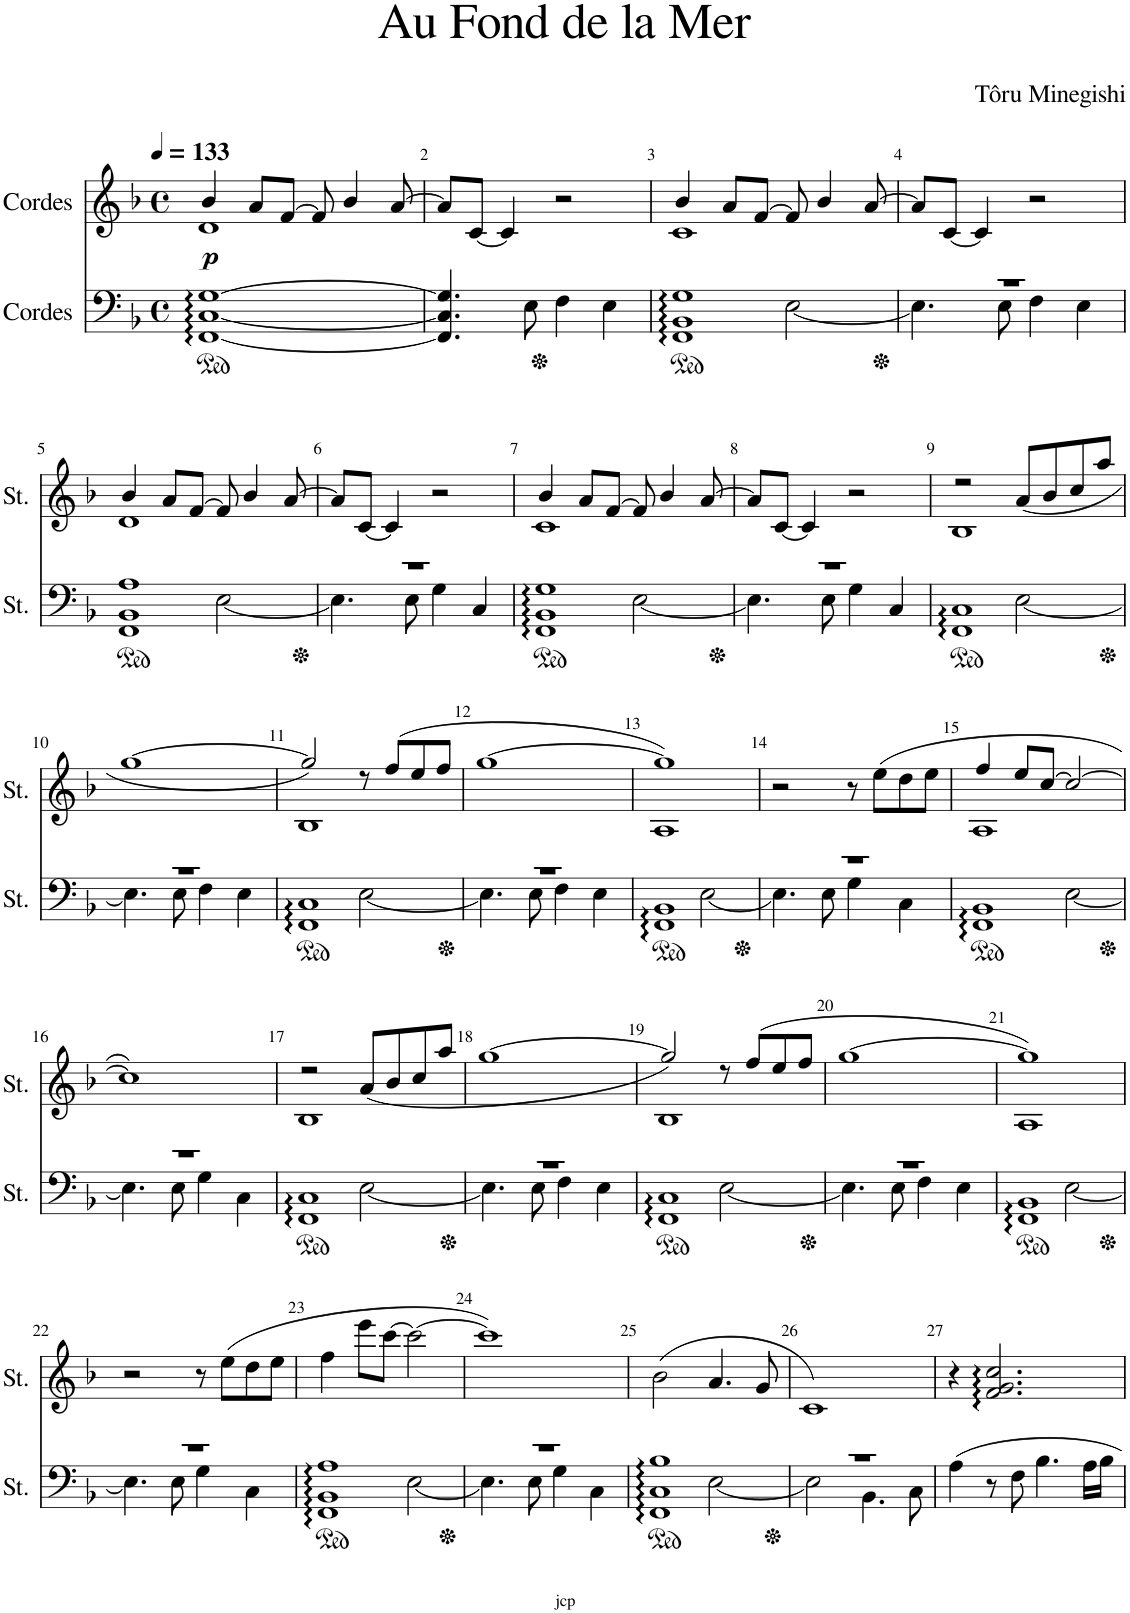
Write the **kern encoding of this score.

**kern	**kern	**dynam
*part2	*part1	*part1
*staff2	*staff1	*staff1
*I"Cordes	*I"Cordes	*
*clefF4	*clefG2	*
*k[b-]	*k[b-]	*
*M4/4	*M4/4	*
*met(c)	*met(c)	*
*MM133	*MM133	*
*ped	*	*
=1	=1	=1
*	*^	*
!	!	!	!LO:DY:b
[1FF [1C [1G	4b-/	1d	p
.	8a/L	.	.
.	[8f/J	.	.
.	8f/]	.	.
.	4b-/	.	.
.	[8a/	.	.
*	*v	*v	*
=2	=2	=2
4.FF/] 4.C/] 4.G/]	8a/L]	.
.	[8c/J	.
.	4c/]	.
8E\	.	.
*Xped	*	*
4F\	2r	.
4E\	.	.
=3	=3	=3
*ped	*	*
*^	*^	*
1FF 1BB- 1G	2ryy	4b-/	1c	.
.	.	8a/L	.	.
.	.	[8f/J	.	.
.	[2E\	8f/]	.	.
.	.	4b-/	.	.
.	.	[8a/	.	.
*	*	*v	*v	*
=4	=4	=4	=4
*Xped	*	*	*
1r	4.E\]	8a/L]	.
.	.	[8c/J	.
.	.	4c/]	.
.	8E\	.	.
.	4F\	2r	.
.	4E\	.	.
!!LO:LB:g=z
=5	=5	=5	=5
*ped	*	*	*
*	*	*^	*
1FF 1BB- 1A	2ryy	4b-/	1d	.
.	.	8a/L	.	.
.	.	[8f/J	.	.
.	[2E\	8f/]	.	.
.	.	4b-/	.	.
.	.	[8a/	.	.
*	*	*v	*v	*
=6	=6	=6	=6
*Xped	*	*	*
1r	4.E\]	8a/L]	.
.	.	[8c/J	.
.	.	4c/]	.
.	8E\	.	.
.	4G\	2r	.
.	4C/	.	.
=7	=7	=7	=7
*ped	*	*	*
*	*	*^	*
1FF 1BB- 1G	2ryy	4b-/	1c	.
.	.	8a/L	.	.
.	.	[8f/J	.	.
.	[2E\	8f/]	.	.
.	.	4b-/	.	.
.	.	[8a/	.	.
*	*	*v	*v	*
=8	=8	=8	=8
*Xped	*	*	*
1r	4.E\]	8a/L]	.
.	.	[8c/J	.
.	.	4c/]	.
.	8E\	.	.
.	4G\	2r	.
.	4C/	.	.
=9	=9	=9	=9
*ped	*	*	*
*	*	*^	*
1FF 1C	2ryy	2r	1B-	.
.	[2E\	(<8a/L	.	.
.	.	8b-/	.	.
.	.	8cc/	.	.
.	.	8aa/J	.	.
*	*	*v	*v	*
!!LO:LB:g=z
=10	=10	=10	=10
*Xped	*	*	*
1r	4.E\]	[1gg	.
.	8E\	.	.
.	4F\	.	.
.	4E\	.	.
=11	=11	=11	=11
*ped	*	*	*
*	*	*^	*
1FF 1C	2ryy	2gg/])	1B-	.
.	[2E\	8r	.	.
.	.	(8ff/L	.	.
.	.	8ee/	.	.
.	.	8ff/J	.	.
*	*	*v	*v	*
=12	=12	=12	=12
*Xped	*	*	*
1r	4.E\]	[1gg	.
.	8E\	.	.
.	4F\	.	.
.	4E\	.	.
=13	=13	=13	=13
*ped	*	*	*
*	*	*^	*
1FF 1BB-	2ryy	1gg])	1A	.
.	[2E\	.	.	.
*	*	*v	*v	*
=14	=14	=14	=14
*Xped	*	*	*
1r	4.E\]	2r	.
.	8E\	.	.
.	4G\	8r	.
.	.	(8ee\L	.
.	4C\	8dd\	.
.	.	8ee\J	.
=15	=15	=15	=15
*ped	*	*	*
*	*	*^	*
1FF 1BB-	2ryy	4ff/	1A	.
.	.	8ee/L	.	.
.	.	[8cc/J	.	.
.	[2E\	2cc/_	.	.
*	*	*v	*v	*
!!LO:LB:g=z
=16	=16	=16	=16
*Xped	*	*	*
1r	4.E\]	1cc])	.
.	8E\	.	.
.	4G\	.	.
.	4C\	.	.
=17	=17	=17	=17
*ped	*	*	*
*	*	*^	*
1FF 1C	2ryy	2r	1B-	.
.	[2E\	(<8a/L	.	.
.	.	8b-/	.	.
.	.	8cc/	.	.
.	.	8aa/J	.	.
*	*	*v	*v	*
=18	=18	=18	=18
*Xped	*	*	*
1r	4.E\]	[1gg	.
.	8E\	.	.
.	4F\	.	.
.	4E\	.	.
=19	=19	=19	=19
*ped	*	*	*
*	*	*^	*
1FF 1C	2ryy	2gg/])	1B-	.
.	[2E\	8r	.	.
.	.	(8ff/L	.	.
.	.	8ee/	.	.
.	.	8ff/J	.	.
*	*	*v	*v	*
=20	=20	=20	=20
*Xped	*	*	*
1r	4.E\]	[1gg	.
.	8E\	.	.
.	4F\	.	.
.	4E\	.	.
=21	=21	=21	=21
*ped	*	*	*
*	*	*^	*
1FF 1BB-	2ryy	1gg])	1A	.
.	[2E\	.	.	.
*	*	*v	*v	*
!!LO:LB:g=z
=22	=22	=22	=22
*Xped	*	*	*
1r	4.E\]	2r	.
.	8E\	.	.
.	4G\	8r	.
.	.	(8ee\L	.
.	4C\	8dd\	.
.	.	8ee\J	.
=23	=23	=23	=23
*ped	*	*	*
1FF 1BB- 1A	2ryy	4ff\	.
.	.	8eee\L	.
.	.	[8ccc\J	.
.	[2E\	2ccc\_	.
=24	=24	=24	=24
*Xped	*	*	*
1r	4.E\]	1ccc])	.
.	8E\	.	.
.	4G\	.	.
.	4C\	.	.
=25	=25	=25	=25
*ped	*	*	*
1FF 1C 1B-	2ryy	(2b-\	.
.	[2E\	4.a/	.
.	.	8g/	.
=26	=26	=26	=26
*Xped	*	*	*
1r	2E\]	1c)	.
.	4.BB-\	.	.
.	8C\	.	.
*v	*v	*	*
=27	=27	=27
4A\	4r	.
8r	2.f/ 2.g/ 2.cc/	.
8F\	.	.
4.B-\	.	.
16A\LL	.	.
16B-\JJ	.	.
=	=	=
*-	*-	*-
